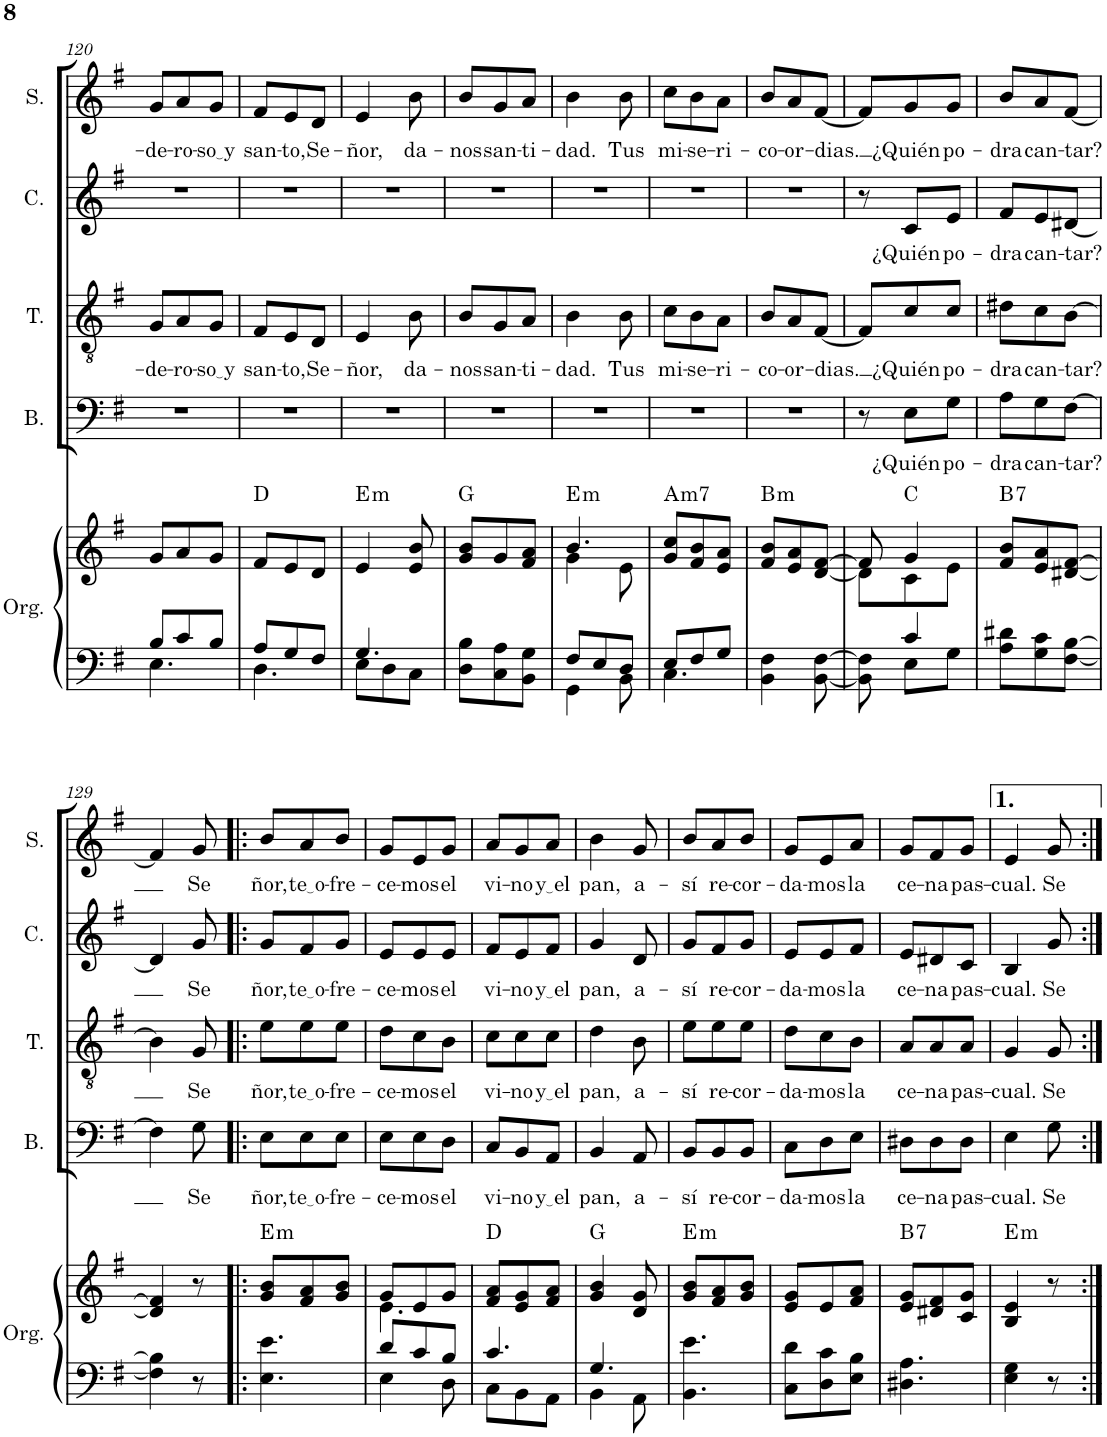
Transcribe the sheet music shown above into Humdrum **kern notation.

**kern	**kern	**harte	**kern	**text	**kern	**text	**kern	**text	**kern	**text
*part5	*part5	*part5	*part4	*part4	*part3	*part3	*part2	*part2	*part1	*part1
*staff6	*staff5	*	*staff4	*staff4	*staff3	*staff3	*staff2	*staff2	*staff1	*staff1
*I"Órgano	*	*	*I"Bajo	*	*I"Tenor	*	*I"Contralto	*	*I"Soprano	*
*	*	*	*I'B.	*	*I'T.	*	*I'C.	*	*I'S.	*
!!LO:PB:g=z
*clefF4	*clefG2	*	*clefF4	*	*clefGv2	*	*clefG2	*	*clefG2	*
*k[f#]	*k[f#]	*	*k[f#]	*	*k[f#]	*	*k[f#]	*	*k[f#]	*
*M3/8	*M3/8	*	*M3/8	*	*M3/8	*	*M3/8	*	*M3/8	*
=120	=120	=120	=120	=120	=120	=120	=120	=120	=120	=120
*^	*	*	*	*	*	*	*	*	*	*
!	!	!	!	!	!	!	!LO:LY:b	!	!	!	!LO:LY:b
8B/L	4.E\	8g/L	.	4.r	.	8G/L	-de-	4.r	.	8g/L	-de-
!	!	!	!	!	!	!	!LO:LY:b	!	!	!	!LO:LY:b
8c/	.	8a/	.	.	.	8A/	-ro-	.	.	8a/	-ro-
!	!	!	!	!	!	!	!LO:LY:b	!	!	!	!LO:LY:b
8B/J	.	8g/J	.	.	.	8G/J	so y	.	.	8g/J	so y
=121	=121	=121	=121	=121	=121	=121	=121	=121	=121	=121	=121
!	!	!	!	!	!	!	!LO:LY:b	!	!	!	!LO:LY:b
8A/L	4.D\	8f#/L	D:maj	4.r	.	8F#/L	san-	4.r	.	8f#/L	san-
!	!	!	!	!	!	!	!LO:LY:b	!	!	!	!LO:LY:b
8G/	.	8e/	.	.	.	8E/	-to,	.	.	8e/	-to,
!	!	!	!	!	!	!	!LO:LY:b	!	!	!	!LO:LY:b
8F#/J	.	8d/J	.	.	.	8D/J	Se-	.	.	8d/J	Se-
=122	=122	=122	=122	=122	=122	=122	=122	=122	=122	=122	=122
!	!	!	!LO:H:kt=m	!	!	!	!LO:LY:b	!	!	!	!LO:LY:b
4.G/	8E\L	4e/	E:min	4.r	.	4E/	-ñor,	4.r	.	4e/	-ñor,
.	8D\	.	.	.	.	.	.	.	.	.	.
!	!	!	!	!	!	!	!LO:LY:b	!	!	!	!LO:LY:b
.	8C\J	8e/ 8b/	.	.	.	8B\	da-	.	.	8b\	da-
=123	=123	=123	=123	=123	=123	=123	=123	=123	=123	=123	=123
!	!	!	!	!	!	!	!LO:LY:b	!	!	!	!LO:LY:b
*v	*v	*	*	*	*	*	*	*	*	*	*
8D\ 8B\L	8g/ 8b/L	G:maj	4.r	.	8B/L	-nos	4.r	.	8b/L	-nos
!	!	!	!	!	!	!LO:LY:b	!	!	!	!LO:LY:b
8C\ 8A\	8g/	.	.	.	8G/	san-	.	.	8g/	san-
!	!	!	!	!	!	!LO:LY:b	!	!	!	!LO:LY:b
8BB\ 8G\J	8f#/ 8a/J	.	.	.	8A/J	-ti-	.	.	8a/J	-ti-
=124	=124	=124	=124	=124	=124	=124	=124	=124	=124	=124
*^	*^	*	*	*	*	*	*	*	*	*
!	!	!	!	!LO:H:kt=m	!	!	!	!LO:LY:b	!	!	!	!LO:LY:b
8F#/L	4GG\	4.b/	4g\	E:min	4.r	.	4B\	-dad.	4.r	.	4b\	-dad.
8E/	.	.	.	.	.	.	.	.	.	.	.	.
!	!	!	!	!	!	!	!	!LO:LY:b	!	!	!	!LO:LY:b
8D/J	8BB\	.	8e\	.	.	.	8B\	Tus	.	.	8b\	Tus
=125	=125	=125	=125	=125	=125	=125	=125	=125	=125	=125	=125	=125
!	!	!	!	!LO:H:kt=m7	!	!	!	!LO:LY:b	!	!	!	!LO:LY:b
*	*	*v	*v	*	*	*	*	*	*	*	*	*
8E/L	4.C\	8g/ 8cc/L	A:min7	4.r	.	8c\L	mi-	4.r	.	8cc\L	mi-
!	!	!	!	!	!	!	!LO:LY:b	!	!	!	!LO:LY:b
8F#/	.	8f#/ 8b/	.	.	.	8B\	-se-	.	.	8b\	-se-
!	!	!	!	!	!	!	!LO:LY:b	!	!	!	!LO:LY:b
8G/J	.	8e/ 8a/J	.	.	.	8A\J	-ri-	.	.	8a\J	-ri-
*v	*v	*	*	*	*	*	*	*	*	*	*
=126	=126	=126	=126	=126	=126	=126	=126	=126	=126	=126
!	!	!LO:H:kt=m	!	!	!	!LO:LY:b	!	!	!	!LO:LY:b
4BB\ 4F#\	8f#/ 8b/L	B:min	4.r	.	8B/L	-co-	4.r	.	8b/L	-co-
!	!	!	!	!	!	!LO:LY:b	!	!	!	!LO:LY:b
.	8e/ 8a/	.	.	.	8A/	-or-	.	.	8a/	-or-
!	!	!	!	!	!	!LO:LY:b	!	!	!	!LO:LY:b
[8BB\ [8F#\	[8d/ [8f#/J	.	.	.	[8F#/J	-dias.	.	.	[8f#/J	-dias.
=127	=127	=127	=127	=127	=127	=127	=127	=127	=127	=127
*^	*^	*	*	*	*	*	*	*	*	*
8BB\] 8F#\]	8ryy	8f#/]	8d\L]	.	8r	.	8F#/L]	.	8r	.	8f#/L]	.
!	!	!	!	!	!	!LO:LY:b	!	!LO:LY:b	!	!LO:LY:b	!	!LO:LY:b
4c/	8E\L	4g/	8c\	C:maj	8E\L	¿Quién	8c/	¿Quién	8c/L	¿Quién	8g/	¿Quién
!	!	!	!	!	!	!LO:LY:b	!	!LO:LY:b	!	!LO:LY:b	!	!LO:LY:b
.	8G\J	.	8e\J	.	8G\J	po-	8c/J	po-	8e/J	po-	8g/J	po-
=128	=128	=128	=128	=128	=128	=128	=128	=128	=128	=128	=128	=128
!	!	!	!	!LO:H:kt=7	!	!LO:LY:b	!	!LO:LY:b	!	!LO:LY:b	!	!LO:LY:b
*v	*v	*	*	*	*	*	*	*	*	*	*	*
*	*v	*v	*	*	*	*	*	*	*	*	*
8A\ 8d#X\L	8f#/ 8b/L	B:7	8A\L	-dra	8d#X\L	-dra	8f#/L	-dra	8b/L	-dra
!	!	!	!	!LO:LY:b	!	!LO:LY:b	!	!LO:LY:b	!	!LO:LY:b
8G\ 8c\	8e/ 8a/	.	8G\	can-	8c\	can-	8e/	can-	8a/	can-
!	!	!	!	!LO:LY:b	!	!LO:LY:b	!	!LO:LY:b	!	!LO:LY:b
[8F#\ [8B\J	[8d#X/ [8f#/J	.	[8F#\J	-tar?	[8B\J	-tar?	[8d#X/J	-tar?	[8f#/J	-tar?
!!LO:LB:g=z
=129	=129	=129	=129	=129	=129	=129	=129	=129	=129	=129
4F#\] 4B\]	4d#/] 4f#/]	.	4F#\]	.	4B\]	.	4d#/]	.	4f#/]	.
!	!	!	!	!LO:LY:b	!	!LO:LY:b	!	!LO:LY:b	!	!LO:LY:b
8r	8r	.	8G\	Se	8G/	Se	8g/	Se	8g/	Se
=130!|:	=130!|:	=130!|:	=130!|:	=130!|:	=130!|:	=130!|:	=130!|:	=130!|:	=130!|:	=130!|:
!	!	!LO:H:kt=m	!	!LO:LY:b	!	!LO:LY:b	!	!LO:LY:b	!	!LO:LY:b
4.E\ 4.e\	8g/ 8b/L	E:min	8E\L	-ñor,	8e\L	-ñor,	8g/L	-ñor,	8b/L	-ñor,
!	!	!	!	!LO:LY:b	!	!LO:LY:b	!	!LO:LY:b	!	!LO:LY:b
.	8f#/ 8a/	.	8E\	te o	8e\	te o	8f#/	te o	8a/	te o
!	!	!	!	!LO:LY:b	!	!LO:LY:b	!	!LO:LY:b	!	!LO:LY:b
.	8g/ 8b/J	.	8E\J	-fre-	8e\J	-fre-	8g/J	-fre-	8b/J	-fre-
=131	=131	=131	=131	=131	=131	=131	=131	=131	=131	=131
*^	*^	*	*	*	*	*	*	*	*	*
!	!	!	!	!	!	!LO:LY:b	!	!LO:LY:b	!	!LO:LY:b	!	!LO:LY:b
8d/L	4E\	8g/L	4.e\	.	8E\L	-ce-	8d\L	-ce-	8e/L	-ce-	8g/L	-ce-
!	!	!	!	!	!	!LO:LY:b	!	!LO:LY:b	!	!LO:LY:b	!	!LO:LY:b
8c/	.	8e/	.	.	8E\	-mos	8c\	-mos	8e/	-mos	8e/	-mos
!	!	!	!	!	!	!LO:LY:b	!	!LO:LY:b	!	!LO:LY:b	!	!LO:LY:b
8B/J	8D\	8g/J	.	.	8D\J	el	8B\J	el	8e/J	el	8g/J	el
*	*	*v	*v	*	*	*	*	*	*	*	*	*
=132	=132	=132	=132	=132	=132	=132	=132	=132	=132	=132	=132
!	!	!	!	!	!LO:LY:b	!	!LO:LY:b	!	!LO:LY:b	!	!LO:LY:b
4.c/	8C\L	8f#/ 8a/L	D:maj	8C/L	vi-	8c\L	vi-	8f#/L	vi-	8a/L	vi-
!	!	!	!	!	!LO:LY:b	!	!LO:LY:b	!	!LO:LY:b	!	!LO:LY:b
.	8BB\	8e/ 8g/	.	8BB/	-no	8c\	-no	8e/	-no	8g/	-no
!	!	!	!	!	!LO:LY:b	!	!LO:LY:b	!	!LO:LY:b	!	!LO:LY:b
.	8AA\J	8f#/ 8a/J	.	8AA/J	y el	8c\J	y el	8f#/J	y el	8a/J	y el
=133	=133	=133	=133	=133	=133	=133	=133	=133	=133	=133	=133
!	!	!	!	!	!LO:LY:b	!	!LO:LY:b	!	!LO:LY:b	!	!LO:LY:b
4.G/	4BB\	4g/ 4b/	G:maj	4BB/	pan,	4d\	pan,	4g/	pan,	4b\	pan,
!	!	!	!	!	!LO:LY:b	!	!LO:LY:b	!	!LO:LY:b	!	!LO:LY:b
.	8AA\	8d/ 8g/	.	8AA/	a-	8B\	a-	8d/	a-	8g/	a-
=134	=134	=134	=134	=134	=134	=134	=134	=134	=134	=134	=134
!	!	!	!LO:H:kt=m	!	!LO:LY:b	!	!LO:LY:b	!	!LO:LY:b	!	!LO:LY:b
*v	*v	*	*	*	*	*	*	*	*	*	*
4.BB\ 4.e\	8g/ 8b/L	E:min	8BB/L	-sí	8e\L	-sí	8g/L	-sí	8b/L	-sí
!	!	!	!	!LO:LY:b	!	!LO:LY:b	!	!LO:LY:b	!	!LO:LY:b
.	8f#/ 8a/	.	8BB/	re-	8e\	re-	8f#/	re-	8a/	re-
!	!	!	!	!LO:LY:b	!	!LO:LY:b	!	!LO:LY:b	!	!LO:LY:b
.	8g/ 8b/J	.	8BB/J	-cor-	8e\J	-cor-	8g/J	-cor-	8b/J	-cor-
=135	=135	=135	=135	=135	=135	=135	=135	=135	=135	=135
!	!	!	!	!LO:LY:b	!	!LO:LY:b	!	!LO:LY:b	!	!LO:LY:b
8C\ 8d\L	8e/ 8g/L	.	8C\L	-da-	8d\L	-da-	8e/L	-da-	8g/L	-da-
!	!	!	!	!LO:LY:b	!	!LO:LY:b	!	!LO:LY:b	!	!LO:LY:b
8D\ 8c\	8e/	.	8D\	-mos	8c\	-mos	8e/	-mos	8e/	-mos
!	!	!	!	!LO:LY:b	!	!LO:LY:b	!	!LO:LY:b	!	!LO:LY:b
8E\ 8B\J	8f#/ 8a/J	.	8E\J	la	8B\J	la	8f#/J	la	8a/J	la
=136	=136	=136	=136	=136	=136	=136	=136	=136	=136	=136
!	!	!LO:H:kt=7	!	!LO:LY:b	!	!LO:LY:b	!	!LO:LY:b	!	!LO:LY:b
4.D#X\ 4.A\	8e/ 8g/L	B:7	8D#X\L	ce-	8A/L	ce-	8e/L	ce-	8g/L	ce-
!	!	!	!	!LO:LY:b	!	!LO:LY:b	!	!LO:LY:b	!	!LO:LY:b
.	8d#X/ 8f#/	.	8D#\	-na	8A/	-na	8d#X/	-na	8f#/	-na
!	!	!	!	!LO:LY:b	!	!LO:LY:b	!	!LO:LY:b	!	!LO:LY:b
.	8c/ 8g/J	.	8D#\J	pas-	8A/J	pas-	8c/J	pas-	8g/J	pas-
=137	=137	=137	=137	=137	=137	=137	=137	=137	=137	=137
!	!	!LO:H:kt=m	!	!LO:LY:b	!	!LO:LY:b	!	!LO:LY:b	!	!LO:LY:b
4E\ 4G\	4B/ 4e/	E:min	4E\	-cual.	4G/	-cual.	4B/	-cual.	4e/	-cual.
!	!	!	!	!LO:LY:b	!	!LO:LY:b	!	!LO:LY:b	!	!LO:LY:b
8r	8r	.	8G\	Se	8G/	Se	8g/	Se	8g/	Se
=:|!	=:|!	=:|!	=:|!	=:|!	=:|!	=:|!	=:|!	=:|!	=:|!	=:|!
*-	*-	*-	*-	*-	*-	*-	*-	*-	*-	*-
